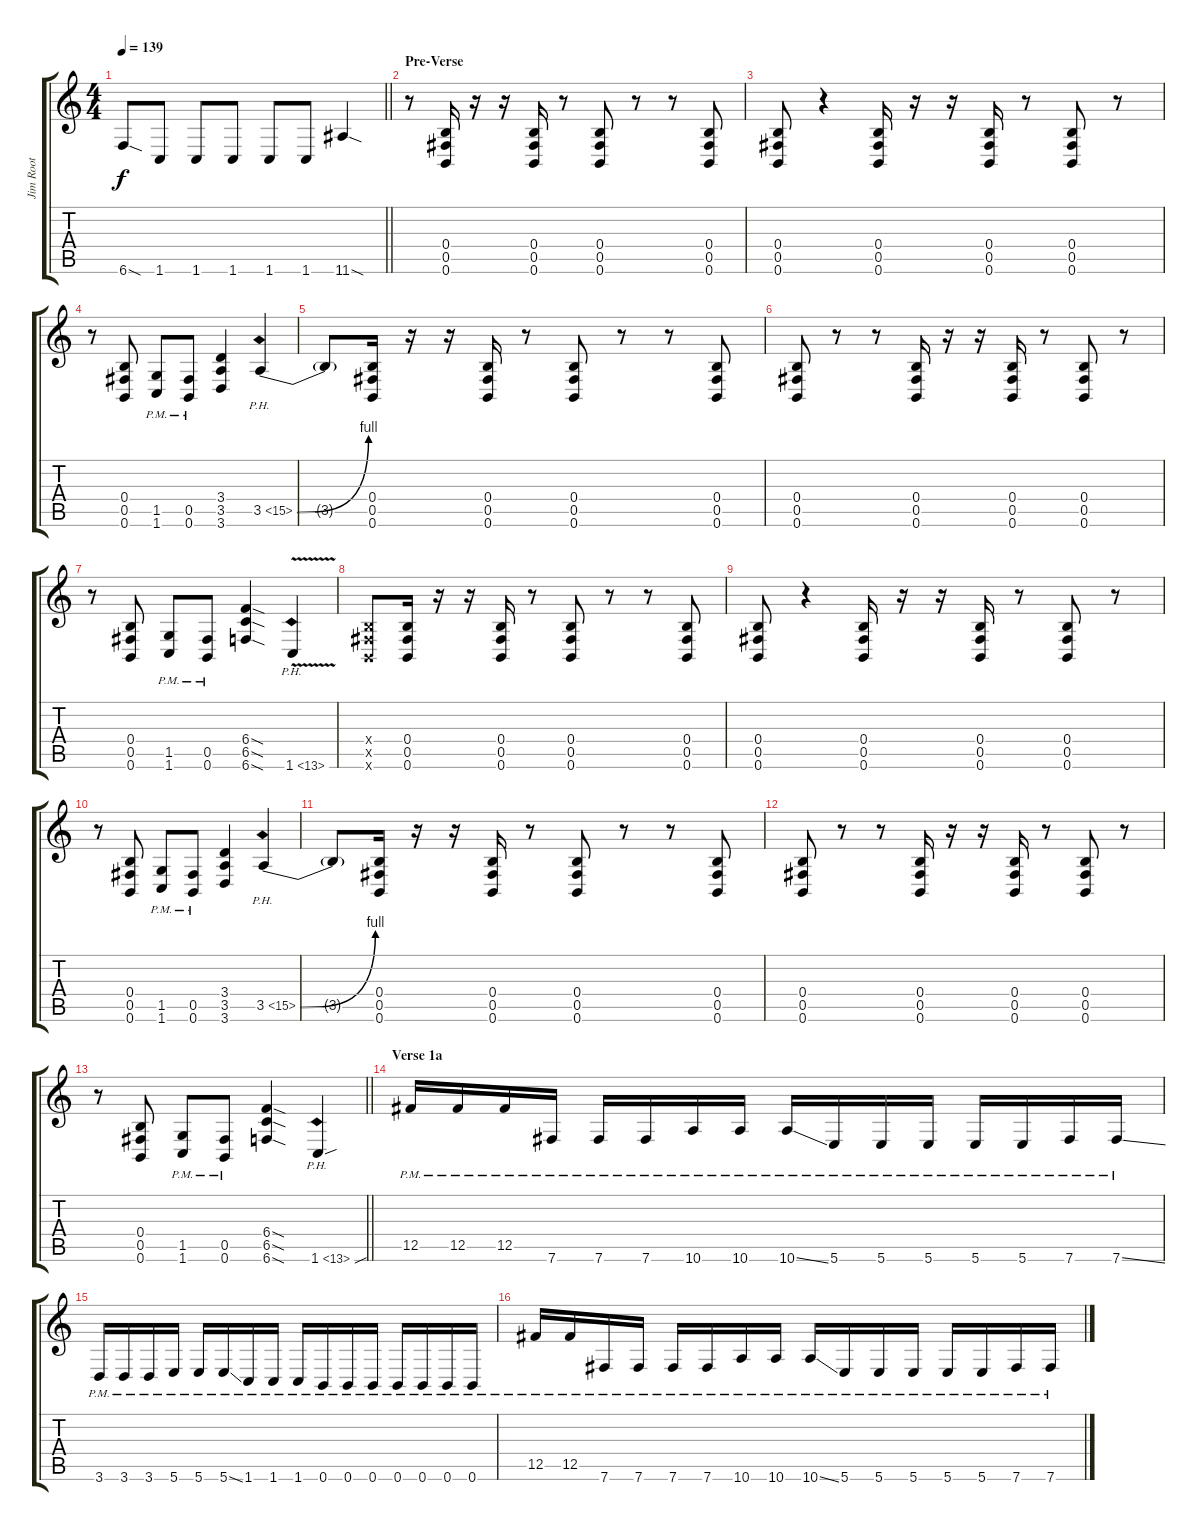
\track ("Jim Root" "Jim Root") {instrument distortionguitar}
\staff {score tabs}
\tuning (Db4 Ab3 E3 B2 Gb2 B1) {hide}
\ts (4 4)
\tempo 139
\clef g2
\barLineRight lightlight
\ks c
6.6{sod t}.8{dy f} 1.6.8 1.6.8 1.6.8 1.6.8 1.6.8 11.6{sod}.4 |
\section ("" "Pre-Verse ")
r.8 (0.4 0.5 0.6).16 r.16 r.16 (0.4 0.5 0.6).16 r.8 (0.4 0.5 0.6).8 r.8 r.8 (0.4 0.5 0.6).8 |
(0.4 0.5 0.6).8 r.4 (0.4 0.5 0.6).16 r.16 r.16 (0.4 0.5 0.6).16 r.8 (0.4 0.5 0.6).8 r.8 |
r.8 (0.4 0.5 0.6).8 (1.5{pm} 1.6{pm}).8 (0.5{pm} 0.6{pm}).8 (3.4 3.5 3.6).4 3.5{be (bend 0 0 60 4) ph 12}.4 |
3.5{t}.8 (0.4 0.5 0.6).16 r.16 r.16 (0.4 0.5 0.6).16 r.8 (0.4 0.5 0.6).8 r.8 r.8 (0.4 0.5 0.6).8 |
(0.4 0.5 0.6).8 r.8 r.8 (0.4 0.5 0.6).16 r.16 r.16 (0.4 0.5 0.6).16 r.8 (0.4 0.5 0.6).8 r.8 |
r.8 (0.4 0.5 0.6).8 (1.5{pm} 1.6{pm}).8 (0.5{pm} 0.6{pm}).8 (6.4{sod} 6.5{sod} 6.6{sod}).4 1.6{ph 12 v}.4 |
(0.4{x} 0.5{x} 0.6{x}).8 (0.4 0.5 0.6).16 r.16 r.16 (0.4 0.5 0.6).16 r.8 (0.4 0.5 0.6).8 r.8 r.8 (0.4 0.5 0.6).8 |
(0.4 0.5 0.6).8 r.4 (0.4 0.5 0.6).16 r.16 r.16 (0.4 0.5 0.6).16 r.8 (0.4 0.5 0.6).8 r.8 |
r.8 (0.4 0.5 0.6).8 (1.5{pm} 1.6{pm}).8 (0.5{pm} 0.6{pm}).8 (3.4 3.5 3.6).4 3.5{be (bend 0 0 60 4) ph 12}.4 |
3.5{t}.8 (0.4 0.5 0.6).16 r.16 r.16 (0.4 0.5 0.6).16 r.8 (0.4 0.5 0.6).8 r.8 r.8 (0.4 0.5 0.6).8 |
(0.4 0.5 0.6).8 r.8 r.8 (0.4 0.5 0.6).16 r.16 r.16 (0.4 0.5 0.6).16 r.8 (0.4 0.5 0.6).8 r.8 |
\barLineRight lightlight
r.8 (0.4 0.5 0.6).8 (1.5{pm} 1.6{pm}).8 (0.5{pm} 0.6{pm}).8 (6.4{sod} 6.5{sod} 6.6{sod}).4 1.6{ph 12 sou}.4 |
\section ("" "Verse 1a")
12.5{pm}.16 12.5{pm}.16 12.5{pm}.16 7.6{pm}.16 7.6{pm}.16 7.6{pm}.16 10.6{pm}.16 10.6{pm}.16 10.6{ss pm}.16 5.6{pm}.16 5.6{pm}.16 5.6{pm}.16 5.6{pm}.16 5.6{pm}.16 7.6{pm}.16 7.6{ss pm}.16 |
3.6{pm}.16 3.6{pm}.16 3.6{pm}.16 5.6{pm}.16 5.6{pm}.16 5.6{ss pm}.16 1.6{pm}.16 1.6{pm}.16 1.6{pm}.16 0.6{pm}.16 0.6{pm}.16 0.6{pm}.16 0.6{pm}.16 0.6{pm}.16 0.6{pm}.16 0.6{pm}.16 |
12.5{pm}.16 12.5{pm}.16 7.6{pm}.16 7.6{pm}.16 7.6{pm}.16 7.6{pm}.16 10.6{pm}.16 10.6{pm}.16 10.6{ss pm}.16 5.6{pm}.16 5.6{pm}.16 5.6{pm}.16 5.6{pm}.16 5.6{pm}.16 7.6{pm}.16 7.6{ss pm}.16
